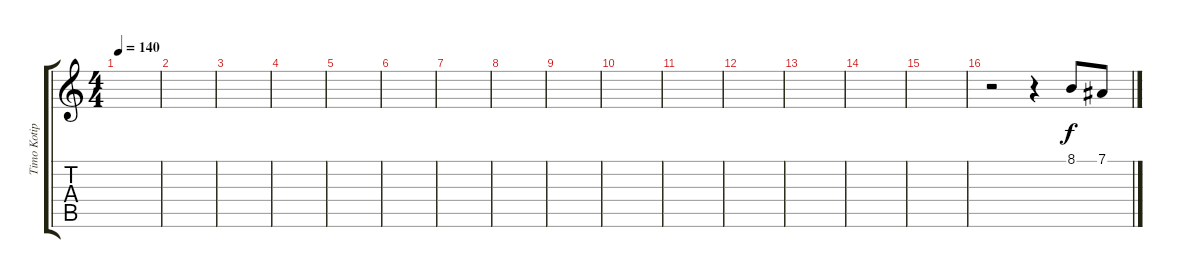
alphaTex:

\track ("Timo Kotipelto" "Timo Kotip") {instrument choiraahs}
\staff {score tabs}
\tuning (Eb4 Bb3 Gb3 Db3 Ab2 Eb2) {hide}
\ts (4 4)
\tempo 140
\clef g2
\ks c
|
|
|
|
|
|
|
|
|
|
|
|
|
|
|
r.2 r.4 8.1.8 7.1.8
